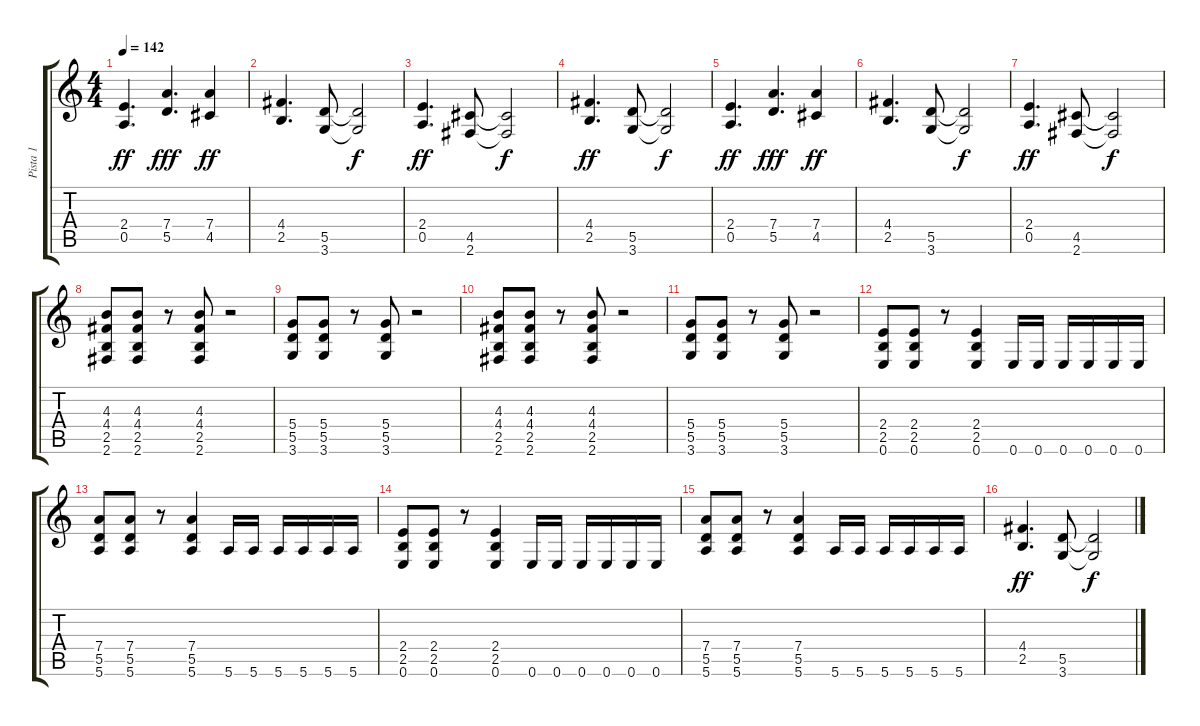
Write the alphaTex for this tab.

\track ("Pista 1" "Pista 1") {instrument distortionguitar}
\staff {score tabs}
\tuning (E4 B3 G3 D3 A2 E2) {hide}
\ts (4 4)
\tempo 142
\clef g2
\ks c
(2.4 0.5).4{d dy ff} (7.4 5.5).4{d dy fff} (7.4 4.5).4{dy ff} |
(4.4 2.5).4{d} (5.5 3.6).8 (5.5{t} 3.6{t}).2{dy f} |
(2.4 0.5).4{d dy ff} (4.5 2.6).8 (4.5{t} 2.6{t}).2{dy f} |
(4.4 2.5).4{d dy ff} (5.5 3.6).8 (5.5{t} 3.6{t}).2{dy f} |
(2.4 0.5).4{d dy ff} (7.4 5.5).4{d dy fff} (7.4 4.5).4{dy ff} |
(4.4 2.5).4{d} (5.5 3.6).8 (5.5{t} 3.6{t}).2{dy f} |
(2.4 0.5).4{d dy ff} (4.5 2.6).8 (4.5{t} 2.6{t}).2{dy f} |
(4.3 4.4 2.5 2.6).8 (4.3 4.4 2.5 2.6).8 r.8 (4.3 4.4 2.5 2.6).8 r.2 |
(5.4 5.5 3.6).8 (5.4 5.5 3.6).8 r.8 (5.4 5.5 3.6).8 r.2 |
(4.3 4.4 2.5 2.6).8 (4.3 4.4 2.5 2.6).8 r.8 (4.3 4.4 2.5 2.6).8 r.2 |
(5.4 5.5 3.6).8 (5.4 5.5 3.6).8 r.8 (5.4 5.5 3.6).8 r.2 |
(2.4 2.5 0.6).8 (2.4 2.5 0.6).8 r.8 (2.4 2.5 0.6).4 0.6.16 0.6.16 0.6.16 0.6.16 0.6.16 0.6.16 |
(7.4 5.5 5.6).8 (7.4 5.5 5.6).8 r.8 (7.4 5.5 5.6).4 5.6.16 5.6.16 5.6.16 5.6.16 5.6.16 5.6.16 |
(2.4 2.5 0.6).8 (2.4 2.5 0.6).8 r.8 (2.4 2.5 0.6).4 0.6.16 0.6.16 0.6.16 0.6.16 0.6.16 0.6.16 |
(7.4 5.5 5.6).8 (7.4 5.5 5.6).8 r.8 (7.4 5.5 5.6).4 5.6.16 5.6.16 5.6.16 5.6.16 5.6.16 5.6.16 |
(4.4 2.5).4{d dy ff} (5.5 3.6).8 (5.5{t} 3.6{t}).2{dy f}
